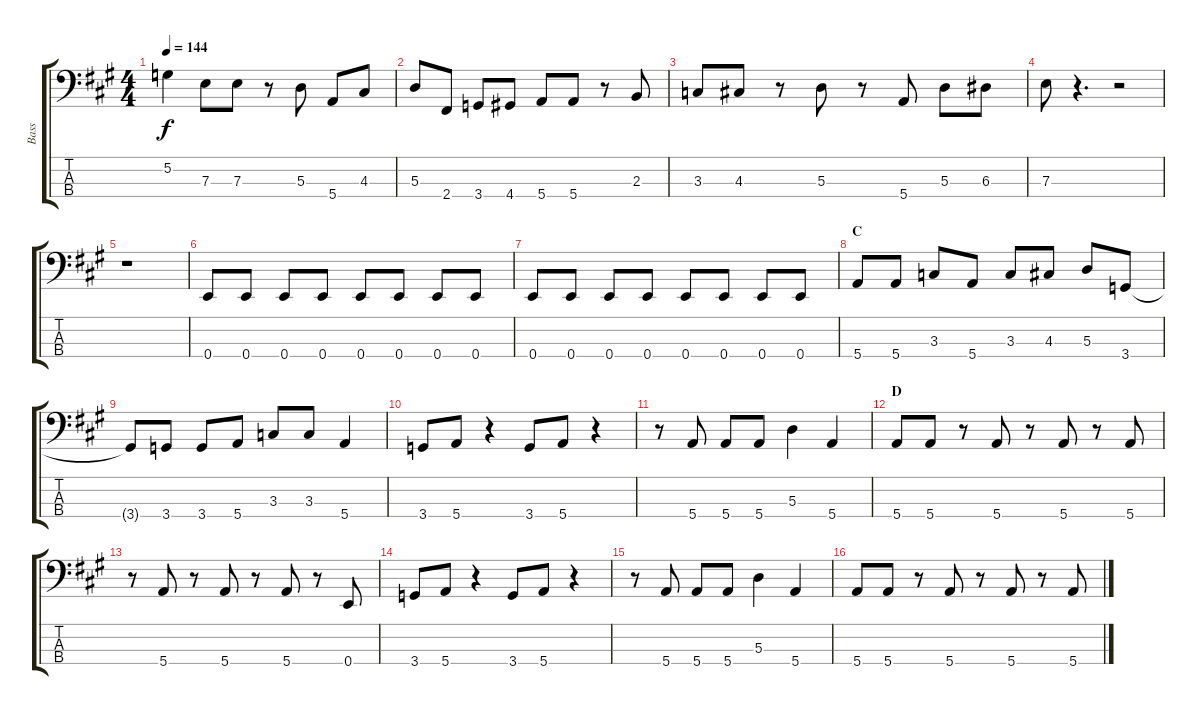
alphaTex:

\track ("Bass" "Bass") {instrument electricbassfinger}
\staff {score tabs}
\tuning (G2 D2 A1 E1) {hide}
\ts (4 4)
\tempo 144
\clef f4
\ks a
5.2.4{dy f} 7.3.8 7.3.8 r.8 5.3.8 5.4.8 4.3.8 |
5.3.8 2.4.8 3.4.8 4.4.8 5.4.8 5.4.8 r.8 2.3.8 |
3.3.8 4.3.8 r.8 5.3.8 r.8 5.4.8 5.3.8 6.3.8 |
7.3.8 r.4{d} r.2 |
r.1 |
0.4.8 0.4.8 0.4.8 0.4.8 0.4.8 0.4.8 0.4.8 0.4.8 |
0.4.8 0.4.8 0.4.8 0.4.8 0.4.8 0.4.8 0.4.8 0.4.8 |
\section ("" "C")
5.4.8 5.4.8 3.3.8 5.4.8 3.3.8 4.3.8 5.3.8 3.4.8 |
3.4{t}.8 3.4.8 3.4.8 5.4.8 3.3.8 3.3.8 5.4.4 |
3.4.8 5.4.8 r.4 3.4.8 5.4.8 r.4 |
r.8 5.4.8 5.4.8 5.4.8 5.3.4 5.4.4 |
\section ("" "D")
5.4.8 5.4.8 r.8 5.4.8 r.8 5.4.8 r.8 5.4.8 |
r.8 5.4.8 r.8 5.4.8 r.8 5.4.8 r.8 0.4.8 |
3.4.8 5.4.8 r.4 3.4.8 5.4.8 r.4 |
r.8 5.4.8 5.4.8 5.4.8 5.3.4 5.4.4 |
5.4.8 5.4.8 r.8 5.4.8 r.8 5.4.8 r.8 5.4.8
